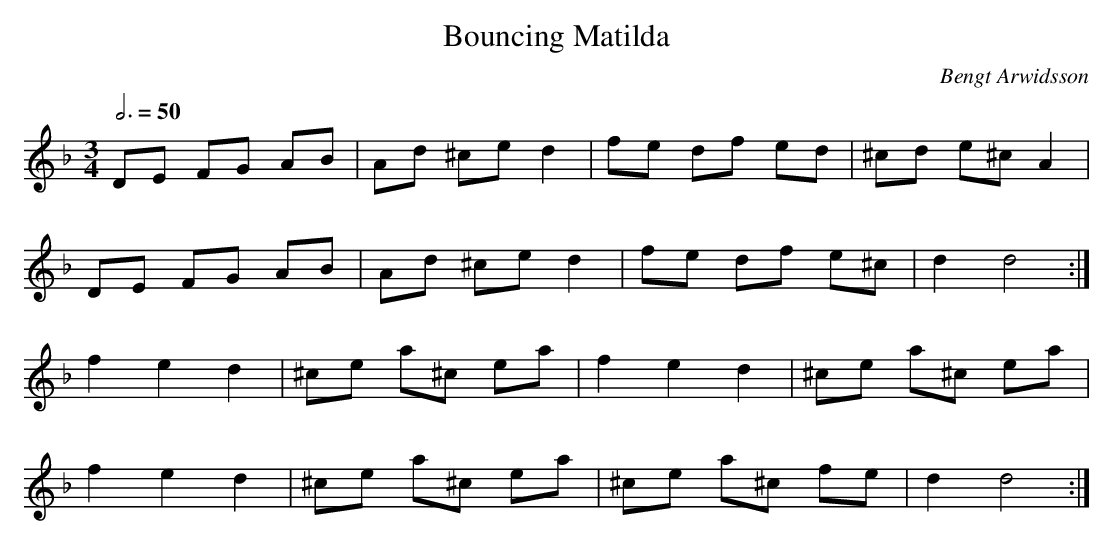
X:1
T: Bouncing Matilda
C: Bengt Arwidsson
Q:3/4 = 50
M:3/4
L:1/8
K: Dm
DE FG AB | Ad ^ce d2 | fe df ed | ^cd e^c A2 |
DE FG AB | Ad ^ce d2  | fe df e^c | d2d4 :|
f2e2d2 | ^ce a^c ea | f2e2d2 | ^ce a^c ea  |
f2e2d2 | ^ce a^c ea | ^ce a^c fe | d2d4 :|
